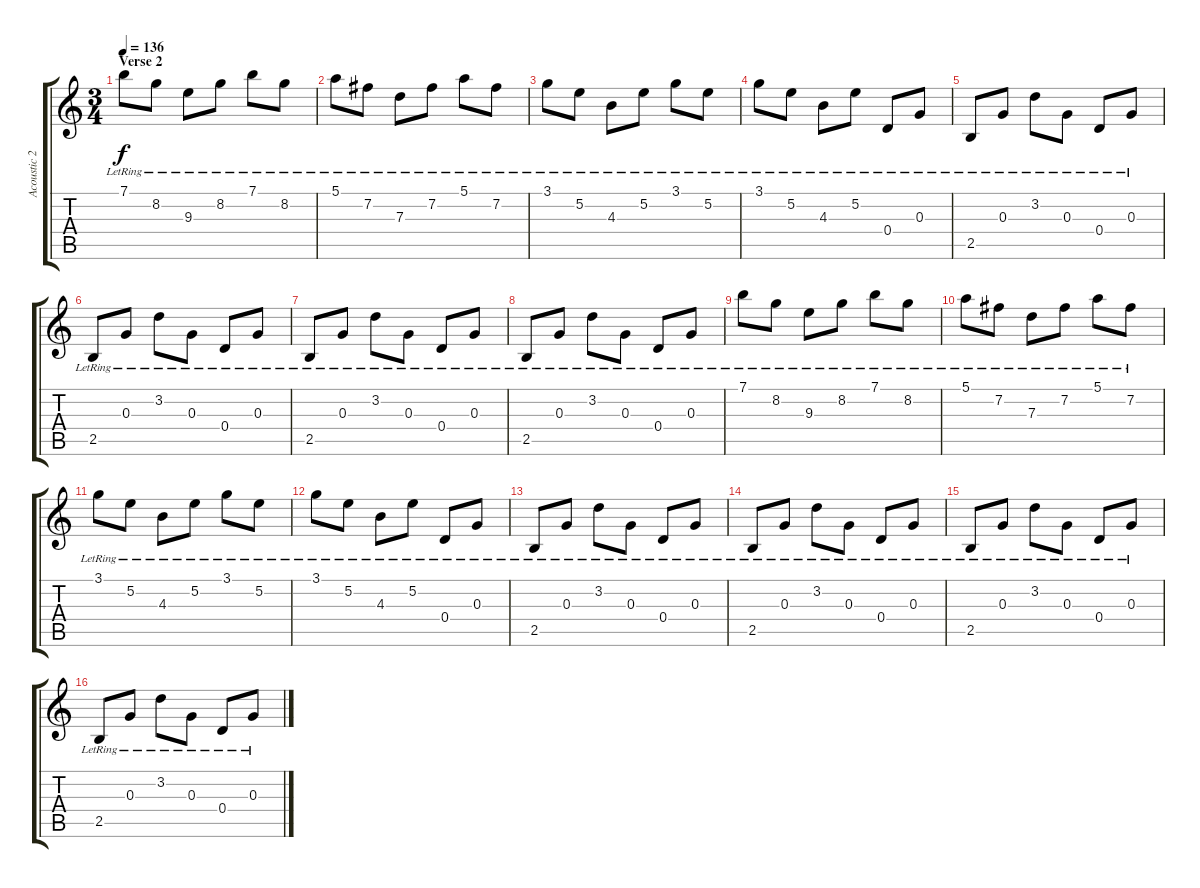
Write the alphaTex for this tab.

\track ("Acoustic 2" "Acoustic 2") {instrument acousticguitarsteel}
\staff {score tabs}
\tuning (E4 B3 G3 D3 A2 E2) {hide}
\ts (3 4)
\section ("" "Verse 2")
\tempo 136
\clef g2
\ks c
7.1{lr}.8{dy f} 8.2{lr}.8 9.3{lr}.8 8.2{lr}.8 7.1{lr}.8 8.2{lr}.8 |
5.1{lr}.8 7.2{lr}.8 7.3{lr}.8 7.2{lr}.8 5.1{lr}.8 7.2{lr}.8 |
3.1{lr}.8 5.2{lr}.8 4.3{lr}.8 5.2{lr}.8 3.1{lr}.8 5.2{lr}.8 |
3.1{lr}.8 5.2{lr}.8 4.3{lr}.8 5.2{lr}.8 0.4{lr}.8 0.3{lr}.8 |
2.5{lr}.8 0.3{lr}.8 3.2{lr}.8 0.3{lr}.8 0.4{lr}.8 0.3{lr}.8 |
2.5{lr}.8 0.3{lr}.8 3.2{lr}.8 0.3{lr}.8 0.4{lr}.8 0.3{lr}.8 |
2.5{lr}.8 0.3{lr}.8 3.2{lr}.8 0.3{lr}.8 0.4{lr}.8 0.3{lr}.8 |
2.5{lr}.8 0.3{lr}.8 3.2{lr}.8 0.3{lr}.8 0.4{lr}.8 0.3{lr}.8 |
7.1{lr}.8 8.2{lr}.8 9.3{lr}.8 8.2{lr}.8 7.1{lr}.8 8.2{lr}.8 |
5.1{lr}.8 7.2{lr}.8 7.3{lr}.8 7.2{lr}.8 5.1{lr}.8 7.2{lr}.8 |
3.1{lr}.8 5.2{lr}.8 4.3{lr}.8 5.2{lr}.8 3.1{lr}.8 5.2{lr}.8 |
3.1{lr}.8 5.2{lr}.8 4.3{lr}.8 5.2{lr}.8 0.4{lr}.8 0.3{lr}.8 |
2.5{lr}.8 0.3{lr}.8 3.2{lr}.8 0.3{lr}.8 0.4{lr}.8 0.3{lr}.8 |
2.5{lr}.8 0.3{lr}.8 3.2{lr}.8 0.3{lr}.8 0.4{lr}.8 0.3{lr}.8 |
2.5{lr}.8 0.3{lr}.8 3.2{lr}.8 0.3{lr}.8 0.4{lr}.8 0.3{lr}.8 |
2.5{lr}.8 0.3{lr}.8 3.2{lr}.8 0.3{lr}.8 0.4{lr}.8 0.3{lr}.8
